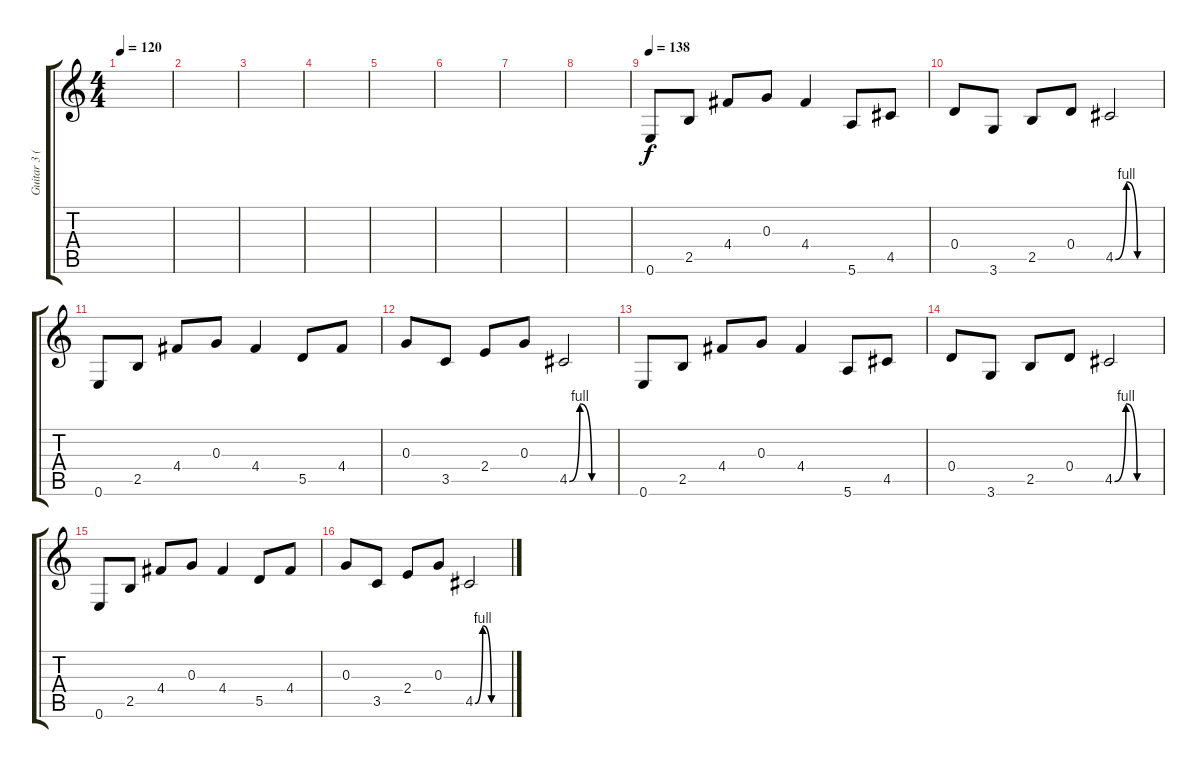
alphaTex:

\track ("Guitar 3 (soutien)" "Guitar 3 (") {instrument electricguitarclean}
\staff {score tabs}
\tuning (E4 B3 G3 D3 A2 E2) {hide}
\ts (4 4)
\tempo 120
\tempo 138
\tempo 120
\clef g2
\ks c
|
|
|
|
|
|
|
|
\tempo 138
0.6.8 2.5.8 4.4.8 0.3.8 4.4.4 5.6.8 4.5.8 |
0.4.8 3.6.8 2.5.8 0.4.8 4.5{be (custom 0 0 15 4 30 0 60 0)}.2 |
0.6.8 2.5.8 4.4.8 0.3.8 4.4.4 5.5.8 4.4.8 |
0.3.8 3.5.8 2.4.8 0.3.8 4.5{be (custom 0 0 14 4 30 0 60 0)}.2 |
0.6.8 2.5.8 4.4.8 0.3.8 4.4.4 5.6.8 4.5.8 |
0.4.8 3.6.8 2.5.8 0.4.8 4.5{be (custom 0 0 15 4 30 0 60 0)}.2 |
0.6.8 2.5.8 4.4.8 0.3.8 4.4.4 5.5.8 4.4.8 |
0.3.8 3.5.8 2.4.8 0.3.8 4.5{be (custom 0 0 14 4 30 0 60 0)}.2
